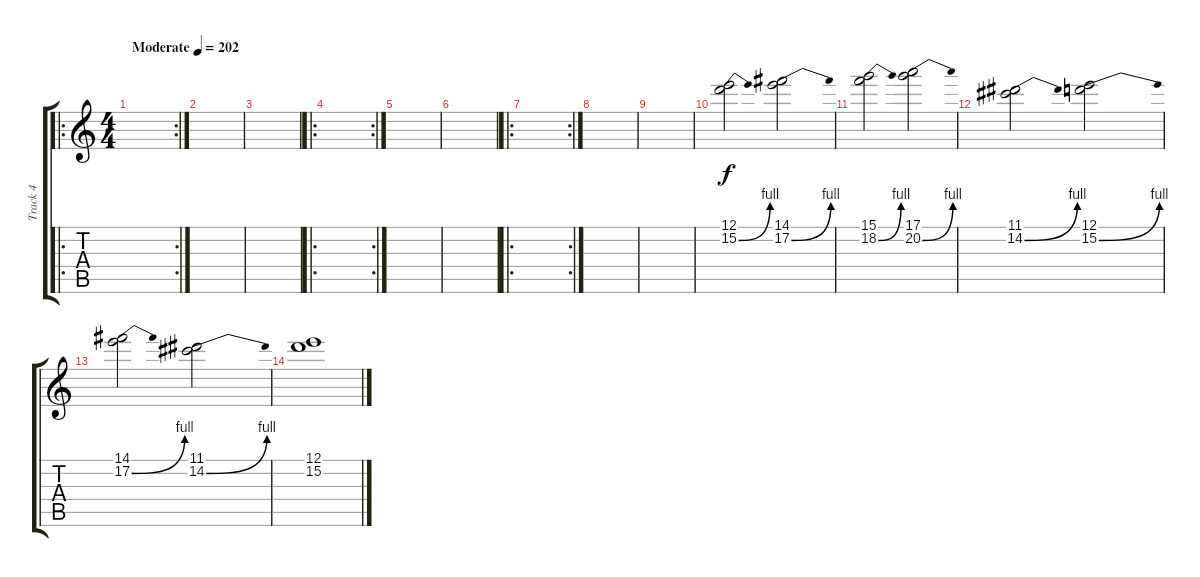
\track ("Track 4" "Track 4") {instrument distortionguitar}
\staff {score tabs}
\tuning (E4 B3 G3 D3 A2 D2) {hide}
\ro
\rc 2
\ts (4 4)
\tempo (202 "Moderate")
\clef g2
\ks c
|
|
|
\ro
\rc 2
|
|
|
\ro
\rc 2
|
|
|
(12.1 15.2{be (bend 0 0 60 4)}).2 (14.1 17.2{be (bend 0 0 60 4)}).2 |
(15.1 18.2{be (bend 0 0 60 4)}).2 (17.1 20.2{be (bend 0 0 60 4)}).2 |
(11.1 14.2{be (bend 0 0 60 4)}).2 (12.1 15.2{be (bend 0 0 60 4)}).2 |
(14.1 17.2{be (bend 0 0 60 4)}).2 (11.1 14.2{be (bend 0 0 60 4)}).2 |
(12.1 15.2).1
